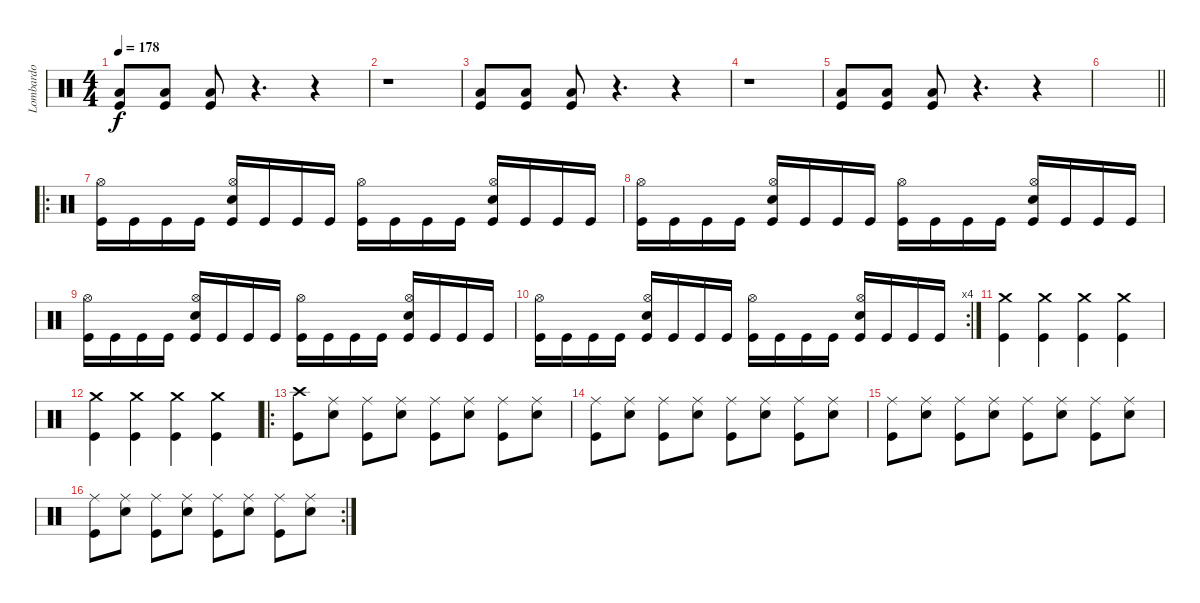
\track ("Lombardo" "Lombardo") {instrument percussion}
\staff {score}
\articulation defaults
\ts (4 4)
\tempo 178
\clef neutral
\ks c
("Low Floor Tom (hit)" "Kick (hit)").8{dy f} ("Low Floor Tom (hit)" "Kick (hit)").8 ("Low Floor Tom (hit)" "Kick (hit)").8 r.4{d} r.4 |
r.1 |
("Low Floor Tom (hit)" "Kick (hit)").8 ("Low Floor Tom (hit)" "Kick (hit)").8 ("Low Floor Tom (hit)" "Kick (hit)").8 r.4{d} r.4 |
r.1 |
("Low Floor Tom (hit)" "Kick (hit)").8 ("Low Floor Tom (hit)" "Kick (hit)").8 ("Low Floor Tom (hit)" "Kick (hit)").8 r.4{d} r.4 |
\barLineRight lightlight
|
\ro
("Hi-Hat (open)" "Kick (hit)").16 "Kick (hit)".16 "Kick (hit)".16 "Kick (hit)".16 ("Hi-Hat (open)" "Snare (hit) 2" "Kick (hit)").16 "Kick (hit)".16 "Kick (hit)".16 "Kick (hit)".16 ("Hi-Hat (open)" "Kick (hit)").16 "Kick (hit)".16 "Kick (hit)".16 "Kick (hit)".16 ("Hi-Hat (open)" "Snare (hit) 2" "Kick (hit)").16 "Kick (hit)".16 "Kick (hit)".16 "Kick (hit)".16 |
("Hi-Hat (open)" "Kick (hit)").16 "Kick (hit)".16 "Kick (hit)".16 "Kick (hit)".16 ("Hi-Hat (open)" "Snare (hit) 2" "Kick (hit)").16 "Kick (hit)".16 "Kick (hit)".16 "Kick (hit)".16 ("Hi-Hat (open)" "Kick (hit)").16 "Kick (hit)".16 "Kick (hit)".16 "Kick (hit)".16 ("Hi-Hat (open)" "Snare (hit) 2" "Kick (hit)").16 "Kick (hit)".16 "Kick (hit)".16 "Kick (hit)".16 |
("Hi-Hat (open)" "Kick (hit)").16 "Kick (hit)".16 "Kick (hit)".16 "Kick (hit)".16 ("Hi-Hat (open)" "Snare (hit) 2" "Kick (hit)").16 "Kick (hit)".16 "Kick (hit)".16 "Kick (hit)".16 ("Hi-Hat (open)" "Kick (hit)").16 "Kick (hit)".16 "Kick (hit)".16 "Kick (hit)".16 ("Hi-Hat (open)" "Snare (hit) 2" "Kick (hit)").16 "Kick (hit)".16 "Kick (hit)".16 "Kick (hit)".16 |
\rc 4
("Hi-Hat (open)" "Kick (hit)").16 "Kick (hit)".16 "Kick (hit)".16 "Kick (hit)".16 ("Hi-Hat (open)" "Snare (hit) 2" "Kick (hit)").16 "Kick (hit)".16 "Kick (hit)".16 "Kick (hit)".16 ("Hi-Hat (open)" "Kick (hit)").16 "Kick (hit)".16 "Kick (hit)".16 "Kick (hit)".16 ("Hi-Hat (open)" "Snare (hit) 2" "Kick (hit)").16 "Kick (hit)".16 "Kick (hit)".16 "Kick (hit)".16 |
("Crash medium (hit)" "Kick (hit)").4 ("Crash medium (hit)" "Kick (hit)").4 ("Crash medium (hit)" "Kick (hit)").4 ("Crash medium (hit)" "Kick (hit)").4 |
("Crash medium (hit)" "Kick (hit)").4 ("Crash medium (hit)" "Kick (hit)").4 ("Crash medium (hit)" "Kick (hit)").4 ("Crash medium (hit)" "Kick (hit)").4 |
\ro
("Crash high (hit)" "Kick (hit)").8 ("Ride (middle)" "Snare (hit) 2").8 ("Ride (middle)" "Kick (hit)").8 ("Ride (middle)" "Snare (hit) 2").8 ("Ride (middle)" "Kick (hit)").8 ("Ride (middle)" "Snare (hit) 2").8 ("Ride (middle)" "Kick (hit)").8 ("Ride (middle)" "Snare (hit) 2").8 |
("Ride (middle)" "Kick (hit)").8 ("Ride (middle)" "Snare (hit) 2").8 ("Ride (middle)" "Kick (hit)").8 ("Ride (middle)" "Snare (hit) 2").8 ("Ride (middle)" "Kick (hit)").8 ("Ride (middle)" "Snare (hit) 2").8 ("Ride (middle)" "Kick (hit)").8 ("Ride (middle)" "Snare (hit) 2").8 |
("Ride (middle)" "Kick (hit)").8 ("Ride (middle)" "Snare (hit) 2").8 ("Ride (middle)" "Kick (hit)").8 ("Ride (middle)" "Snare (hit) 2").8 ("Ride (middle)" "Kick (hit)").8 ("Ride (middle)" "Snare (hit) 2").8 ("Ride (middle)" "Kick (hit)").8 ("Ride (middle)" "Snare (hit) 2").8 |
\rc 2
("Ride (middle)" "Kick (hit)").8 ("Ride (middle)" "Snare (hit) 2").8 ("Ride (middle)" "Kick (hit)").8 ("Ride (middle)" "Snare (hit) 2").8 ("Ride (middle)" "Kick (hit)").8 ("Ride (middle)" "Snare (hit) 2").8 ("Ride (middle)" "Kick (hit)").8 ("Ride (middle)" "Snare (hit) 2").8
